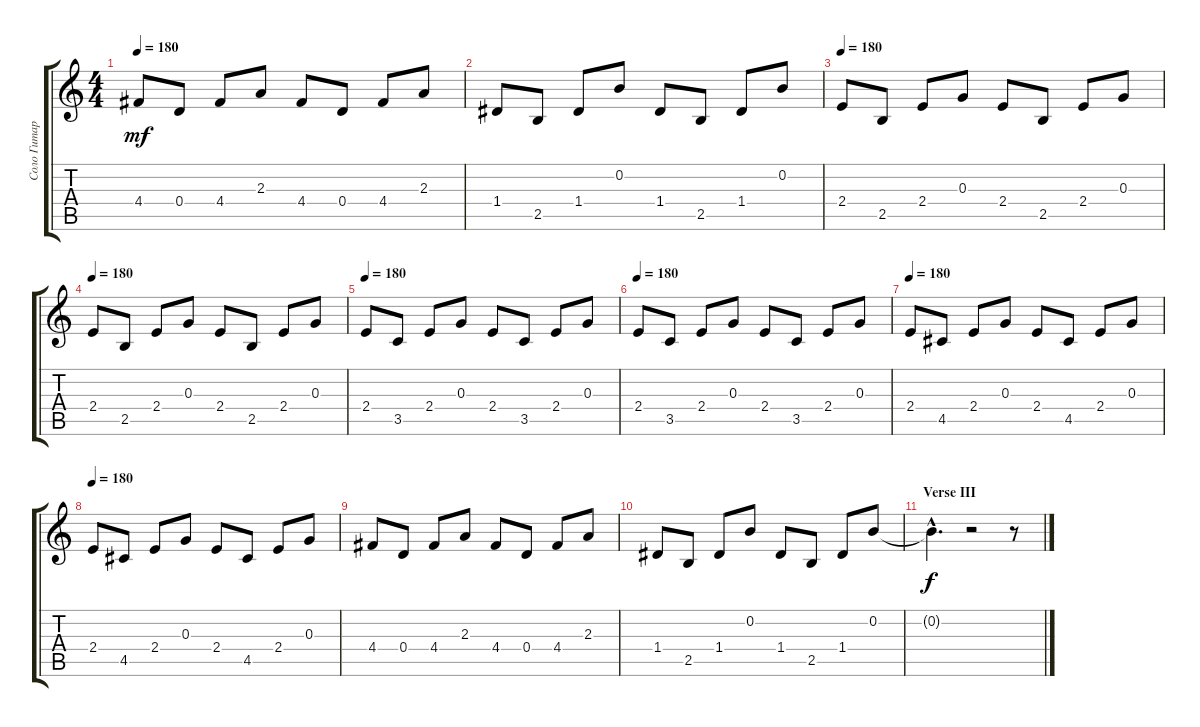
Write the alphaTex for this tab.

\track ("Соло Гитара Clean" "Соло Гитар") {instrument electricguitarclean}
\staff {score tabs}
\tuning (E4 B3 G3 D3 A2 E2) {hide}
\ts (4 4)
\tempo 180
\clef g2
\ks c
4.4.8{dy mf} 0.4.8 4.4.8 2.3.8 4.4.8 0.4.8 4.4.8 2.3.8 |
1.4.8 2.5.8 1.4.8 0.2.8 1.4.8 2.5.8 1.4.8 0.2.8 |
\tempo 180
2.4.8 2.5.8 2.4.8 0.3.8 2.4.8 2.5.8 2.4.8 0.3.8 |
\tempo 180
2.4.8 2.5.8 2.4.8 0.3.8 2.4.8 2.5.8 2.4.8 0.3.8 |
\tempo 180
2.4.8 3.5.8 2.4.8 0.3.8 2.4.8 3.5.8 2.4.8 0.3.8 |
\tempo 180
2.4.8 3.5.8 2.4.8 0.3.8 2.4.8 3.5.8 2.4.8 0.3.8 |
\tempo 180
2.4.8 4.5.8 2.4.8 0.3.8 2.4.8 4.5.8 2.4.8 0.3.8 |
\tempo 180
2.4.8 4.5.8 2.4.8 0.3.8 2.4.8 4.5.8 2.4.8 0.3.8 |
4.4.8 0.4.8 4.4.8 2.3.8 4.4.8 0.4.8 4.4.8 2.3.8 |
1.4.8 2.5.8 1.4.8 0.2.8 1.4.8 2.5.8 1.4.8 0.2.8 |
\section ("" "Verse III")
0.2{hac t}.4{d dy f} r.2 r.8
